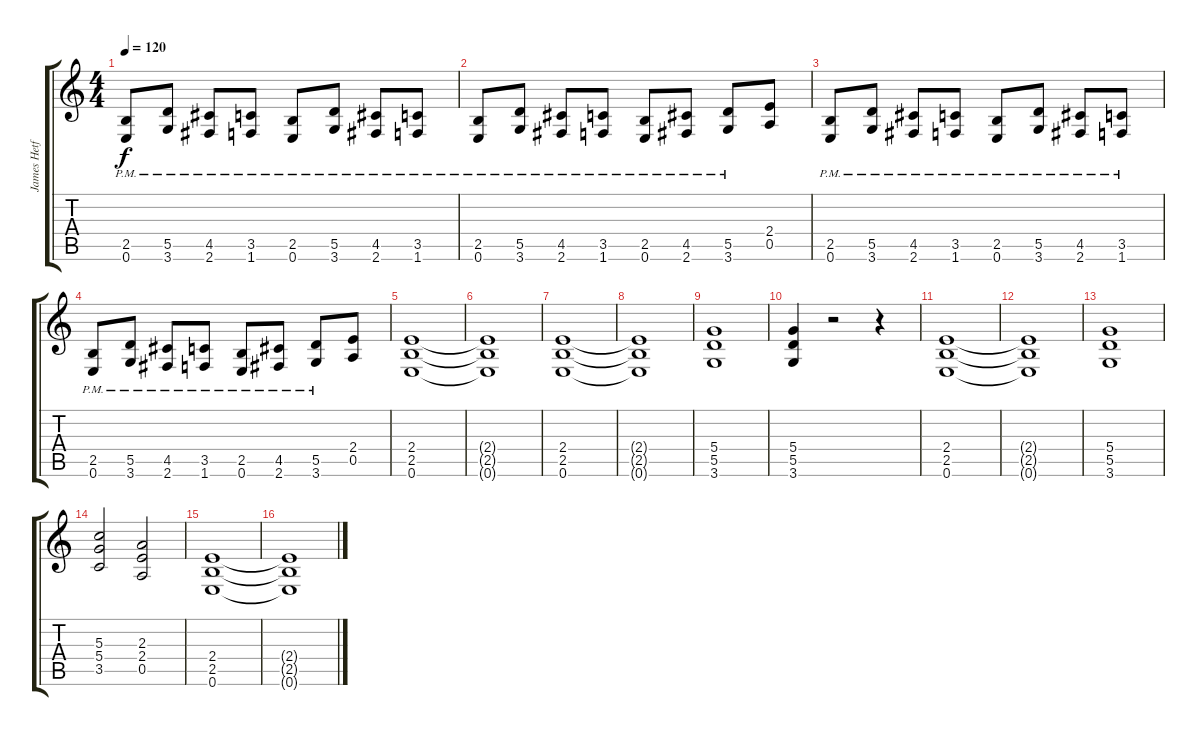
\track ("James Hetfield" "James Hetf") {instrument distortionguitar}
\staff {score tabs}
\tuning (E4 B3 G3 D3 A2 E2) {hide}
\ts (4 4)
\tempo 120
\clef g2
\ks c
(2.5{pm} 0.6{pm}).8{dy f} (5.5{pm} 3.6{pm}).8 (4.5{pm} 2.6{pm}).8 (3.5{pm} 1.6{pm}).8 (2.5{pm} 0.6{pm}).8 (5.5{pm} 3.6{pm}).8 (4.5{pm} 2.6{pm}).8 (3.5{pm} 1.6{pm}).8 |
(2.5{pm} 0.6{pm}).8 (5.5{pm} 3.6{pm}).8 (4.5{pm} 2.6{pm}).8 (3.5{pm} 1.6{pm}).8 (2.5{pm} 0.6{pm}).8 (4.5{pm} 2.6{pm}).8 (5.5{pm} 3.6{pm}).8 (2.4 0.5).8 |
(2.5{pm} 0.6{pm}).8 (5.5{pm} 3.6{pm}).8 (4.5{pm} 2.6{pm}).8 (3.5{pm} 1.6{pm}).8 (2.5{pm} 0.6{pm}).8 (5.5{pm} 3.6{pm}).8 (4.5{pm} 2.6{pm}).8 (3.5{pm} 1.6{pm}).8 |
(2.5{pm} 0.6{pm}).8 (5.5{pm} 3.6{pm}).8 (4.5{pm} 2.6{pm}).8 (3.5{pm} 1.6{pm}).8 (2.5{pm} 0.6{pm}).8 (4.5{pm} 2.6{pm}).8 (5.5{pm} 3.6{pm}).8 (2.4 0.5).8 |
(2.4 2.5 0.6).1 |
(2.4{t} 2.5{t} 0.6{t}).1 |
(2.4 2.5 0.6).1 |
(2.4{t} 2.5{t} 0.6{t}).1 |
(5.4 5.5 3.6).1 |
(5.4 5.5 3.6).4 r.2 r.4 |
(2.4 2.5 0.6).1 |
(2.4{t} 2.5{t} 0.6{t}).1 |
(5.4 5.5 3.6).1 |
(5.3 5.4 3.5).2 (2.3 2.4 0.5).2 |
(2.4 2.5 0.6).1 |
(2.4{t} 2.5{t} 0.6{t}).1
